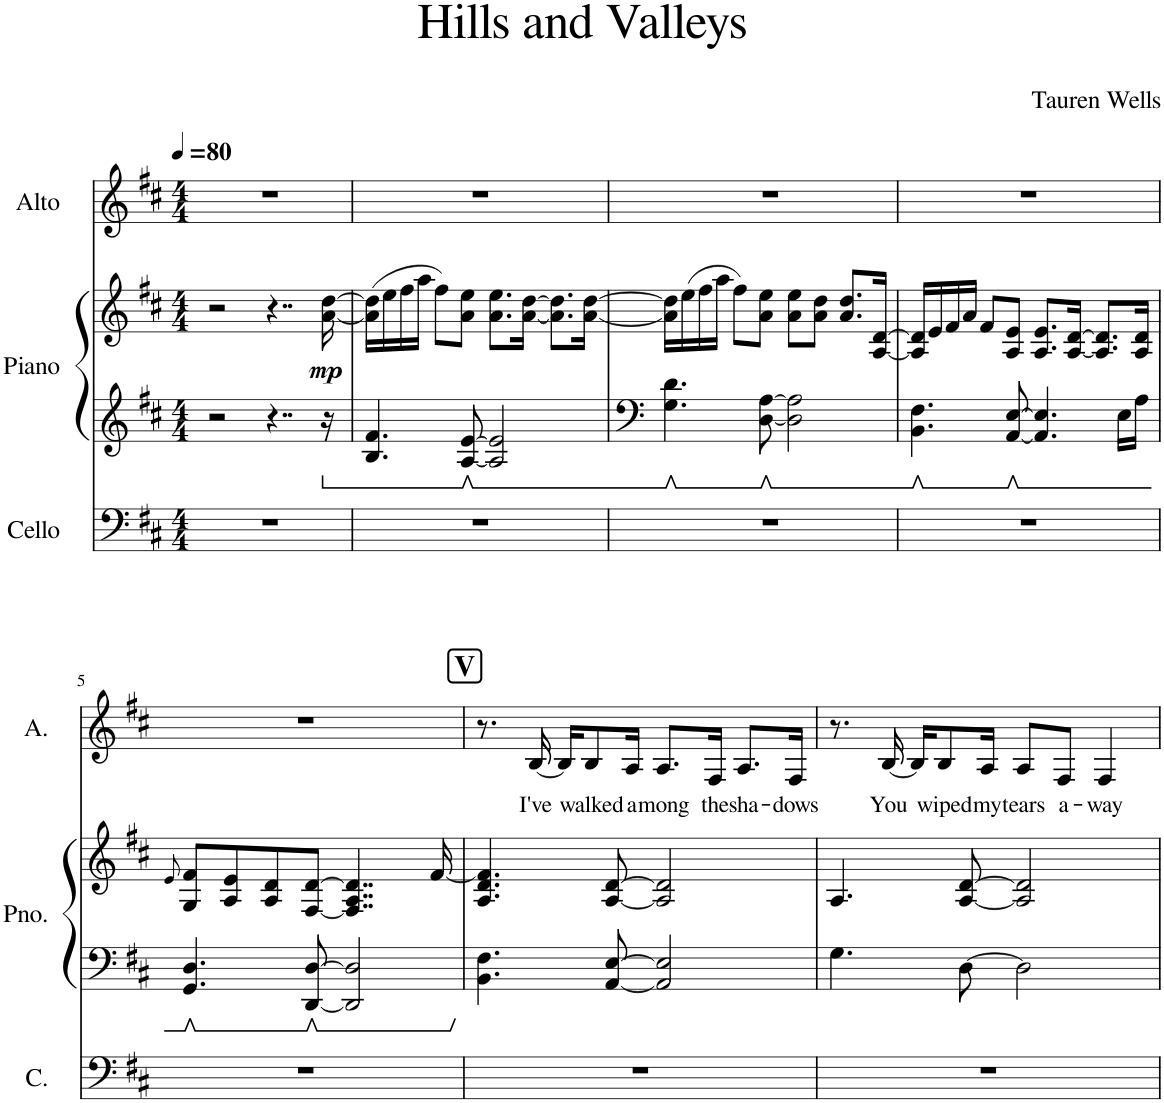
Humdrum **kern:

**kern	**kern	**kern	**dynam	**kern	**text
*part3	*part2	*part2	*part2	*part1	*part1
*staff4	*staff3	*staff2	*staff2/3	*staff1	*staff1
*I"Cello	*I"Piano	*	*	*I"Alto	*
*I'C.	*I'Pno.	*	*	*I'A.	*
*clefF4	*clefG2	*clefG2	*	*clefG2	*
*k[f#c#]	*k[f#c#]	*k[f#c#]	*	*k[f#c#]	*
*M4/4	*M4/4	*M4/4	*	*M4/4	*
*MM80	*MM80	*MM80	*	*MM80	*
=1	=1	=1	=1	=1	=1
1r	2r	2r	.	1r	.
.	4..r	4..r	.	.	.
!	!	!	!LO:DY:b	!	!
.	16r	[16a\ [16dd\	mp	.	.
=2	=2	=2	=2	=2	=2
1r	4.B/ 4.f#/	(16a\] 16dd\]LL	.	1r	.
.	.	16ee\	.	.	.
.	.	16ff#\	.	.	.
.	.	16aa\JJ	.	.	.
.	.	8ff#\L)	.	.	.
.	[8A/ [8e/	8a\ 8ee\J	.	.	.
.	2A/] 2e/]	8.a\ 8.ee\L	.	.	.
.	.	[16a\ [16dd\Jk	.	.	.
.	.	8.a\] 8.dd\]L	.	.	.
.	.	[16a\ [16dd\Jk	.	.	.
=3	=3	=3	=3	=3	=3
1r	4.G\ 4.d\	16a\] 16dd\]LL	.	1r	.
.	.	(16ee\	.	.	.
.	.	16ff#\	.	.	.
.	.	16aa\JJ	.	.	.
.	.	8ff#\L)	.	.	.
.	[8D\ [8A\	8a\ 8ee\J	.	.	.
.	2D\] 2A\]	8a\ 8ee\L	.	.	.
.	.	8a\ 8dd\J	.	.	.
.	.	8.a/ 8.dd/L	.	.	.
.	.	[16A/ [16d/Jk	.	.	.
=4	=4	=4	=4	=4	=4
1r	4.BB\ 4.F#\	16A/] 16d/]LL	.	1r	.
.	.	16e/	.	.	.
.	.	16f#/	.	.	.
.	.	16a/JJ	.	.	.
.	.	8f#/L	.	.	.
.	[8AA/ [8E/	8A/ 8e/J	.	.	.
.	4.AA/] 4.E/]	8.A/ 8.e/L	.	.	.
.	.	[16A/ [16d/Jk	.	.	.
.	.	8.A/] 8.d/]L	.	.	.
.	16E\LL	.	.	.	.
.	16A\JJ	16A/ 16d/Jk	.	.	.
!!LO:LB:g=z
=5	=5	=5	=5	=5	=5
.	.	8qe/	.	.	.
1r	4.GG/ 4.D/	8G/ 8f#/L	.	1r	.
.	.	8A/ 8e/	.	.	.
.	.	8A/ 8d/	.	.	.
.	[8DD/ [8D/	[8F#/ [8d/J	.	.	.
.	2DD/] 2D/]	4..F#/] 4..A/ 4..d/]	.	.	.
.	.	[16f#/	.	.	.
!!LO:REH:place=s1:a:B:cj:fs=14:t=V
=6	=6	=6	=6	=6	=6
1r	4.BB\ 4.F#\	4.A/ 4.d/ 4.f#/]	.	8.r	.
!	!	!	!	!	!LO:LY:b
.	.	.	.	[16B/	I've
.	.	.	.	16B/KL]	.
!	!	!	!	!	!LO:LY:b
.	.	.	.	8B/	walked
.	[8AA/ [8E/	[8A/ [8d/	.	.	.
!	!	!	!	!	!LO:LY:b
.	.	.	.	16A/Jk	a-
!	!	!	!	!	!LO:LY:b
.	2AA/] 2E/]	2A/] 2d/]	.	8.A/L	-mong
!	!	!	!	!	!LO:LY:b
.	.	.	.	16F#/Jk	the
!	!	!	!	!	!LO:LY:b
.	.	.	.	8.A/L	sha-
!	!	!	!	!	!LO:LY:b
.	.	.	.	16F#/Jk	-dows
=7	=7	=7	=7	=7	=7
1r	4.G\	4.A/	.	8.r	.
!	!	!	!	!	!LO:LY:b
.	.	.	.	[16B/	You
.	.	.	.	16B/KL]	.
!	!	!	!	!	!LO:LY:b
.	.	.	.	8B/	wiped
.	[8D\	[8A/ [8d/	.	.	.
!	!	!	!	!	!LO:LY:b
.	.	.	.	16A/Jk	my
!	!	!	!	!	!LO:LY:b
.	2D\]	2A/] 2d/]	.	8A/L	tears
!	!	!	!	!	!LO:LY:b
.	.	.	.	8F#/J	a-
!	!	!	!	!	!LO:LY:b
.	.	.	.	4F#/	-way
=	=	=	=	=	=
*-	*-	*-	*-	*-	*-
